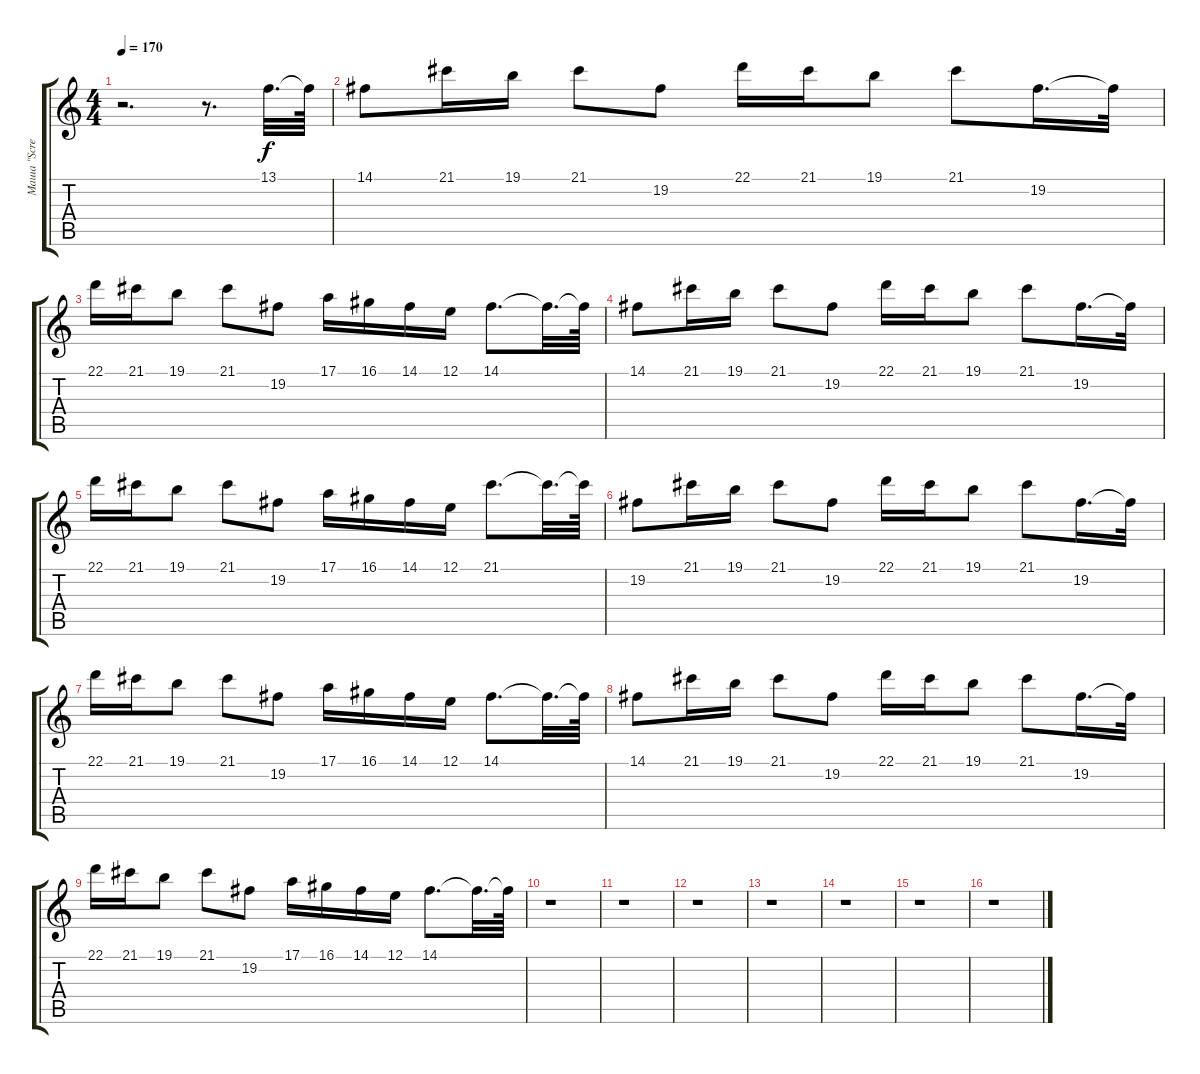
\track ("Маша \"Scream\"" "Маша \"Scre") {instrument flute}
\staff {score tabs}
\tuning (E4 B3 G3 D3 A2 E2) {hide}
\ts (4 4)
\tempo 170
\clef g2
\ks c
r.2{d dy f} r.8{d} 13.1.32{d} 13.1{t}.64 |
14.1.8 21.1.16 19.1.16 21.1.8 19.2.8 22.1.16 21.1.16 19.1.8 21.1.8 19.2.16{d} 19.2{t}.32 |
22.1.16 21.1.16 19.1.8 21.1.8 19.2.8 17.1.16 16.1.16 14.1.16 12.1.16 14.1.8{d} 14.1{t}.32{d} 14.1{t}.64 |
14.1.8 21.1.16 19.1.16 21.1.8 19.2.8 22.1.16 21.1.16 19.1.8 21.1.8 19.2.16{d} 19.2{t}.32 |
22.1.16 21.1.16 19.1.8 21.1.8 19.2.8 17.1.16 16.1.16 14.1.16 12.1.16 21.1.8{d} 21.1{t}.32{d} 21.1{t}.64 |
19.2.8 21.1.16 19.1.16 21.1.8 19.2.8 22.1.16 21.1.16 19.1.8 21.1.8 19.2.16{d} 19.2{t}.32 |
22.1.16 21.1.16 19.1.8 21.1.8 19.2.8 17.1.16 16.1.16 14.1.16 12.1.16 14.1.8{d} 14.1{t}.32{d} 14.1{t}.64 |
14.1.8 21.1.16 19.1.16 21.1.8 19.2.8 22.1.16 21.1.16 19.1.8 21.1.8 19.2.16{d} 19.2{t}.32 |
22.1.16 21.1.16 19.1.8 21.1.8 19.2.8 17.1.16 16.1.16 14.1.16 12.1.16 14.1.8{d} 14.1{t}.32{d} 14.1{t}.64 |
r.1 |
r.1 |
r.1 |
r.1 |
r.1 |
r.1 |
r.1
